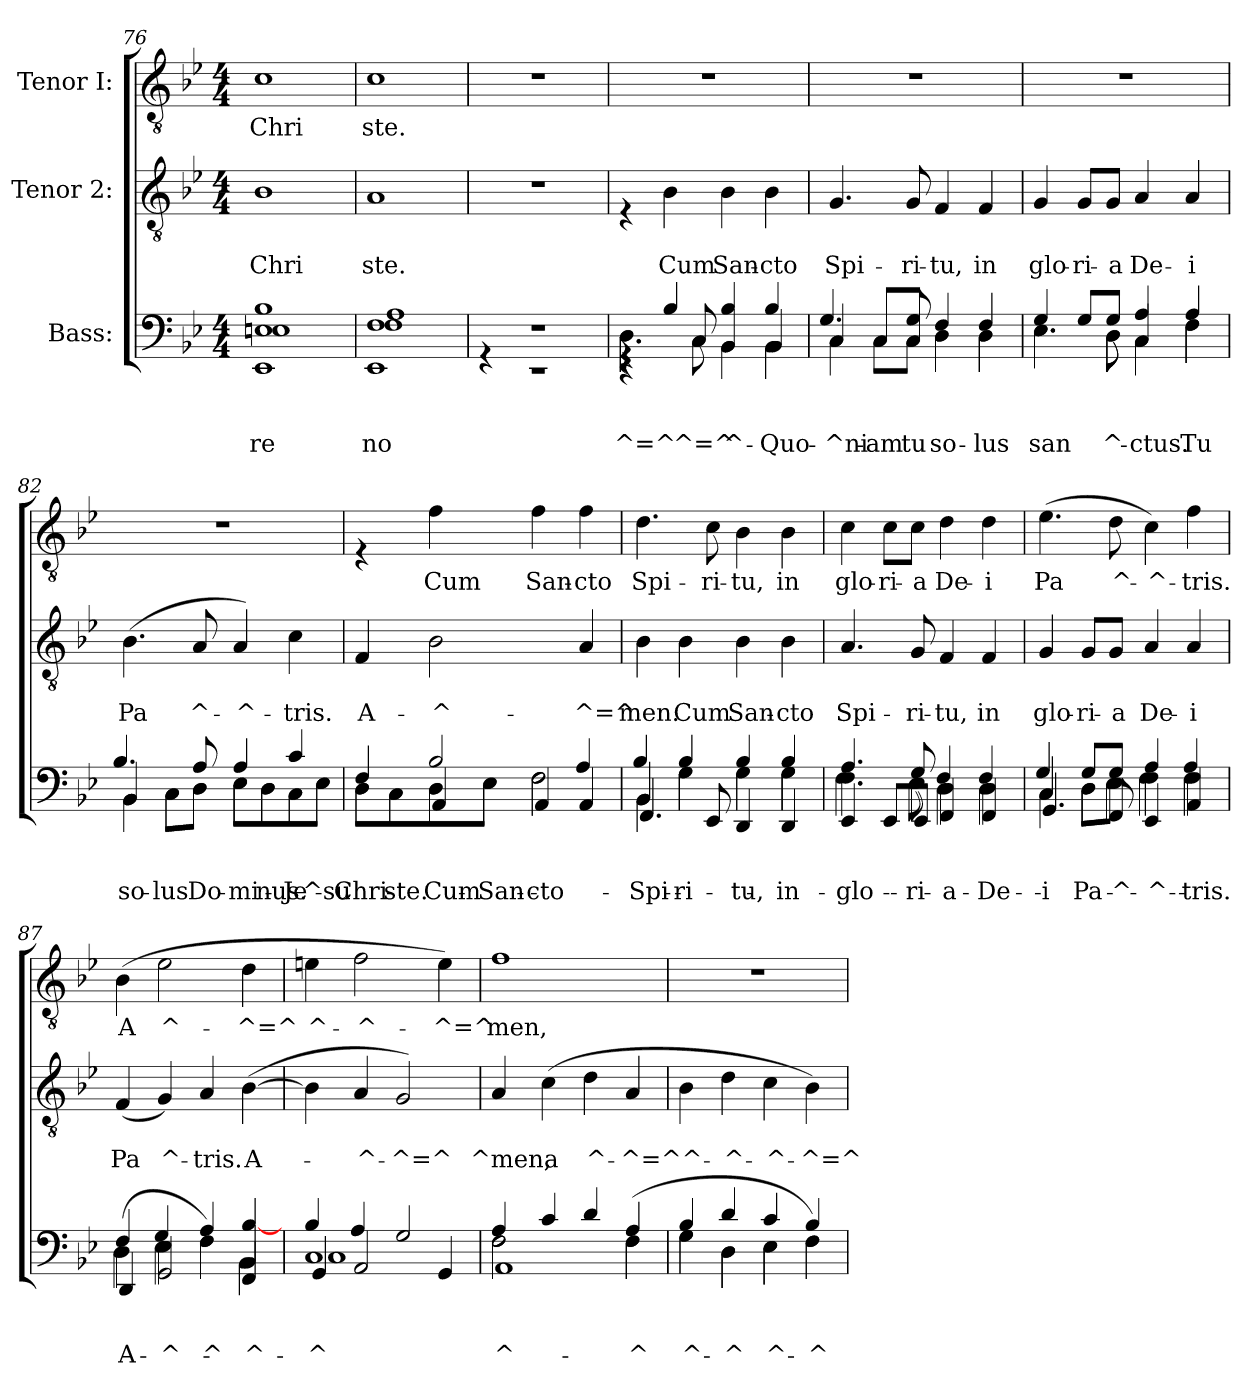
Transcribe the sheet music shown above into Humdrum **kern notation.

**kern	**text	**text	**text	**kern	**text	**text	**kern	**text
*part3	*part3	*part3	*part3	*part2	*part2	*part2	*part1	*part1
*staff3	*staff3	*staff3	*staff3	*staff2	*staff2	*staff2	*staff1	*staff1
*I"Bass:	*	*	*	*I"Tenor 2:	*	*	*I"Tenor I:	*
*clefF4	*	*	*	*clefGv2	*	*	*clefGv2	*
*k[b-e-]	*	*	*	*k[b-e-]	*	*	*k[b-e-]	*
*B-:	*	*	*	*B-:	*	*	*B-:	*
*M4/4	*	*	*	*M4/4	*	*	*M4/4	*
=76	=76	=76	=76	=76	=76	=76	=76	=76
!	!	!	!LO:LY:b	!	!	!LO:LY:b	!	!LO:LY:b
*^	*	*	*	*	*	*	*	*
*	*^	*	*	*	*	*	*	*	*
*	*	*^	*	*	*	*	*	*	*	*
1En	1EE-	1B-	1En	.	.	-re	1B-	.	-Chri	1c	Chri
=77	=77	=77	=77	=77	=77	=77	=77	=77	=77	=77	=77
!	!	!	!	!	!	!LO:LY:b	!	!	!LO:LY:b	!	!LO:LY:b
1F	1EE-	1A	1F	.	.	no	1A	.	ste.	1c	ste.
=78	=78	=78	=78	=78	=78	=78	=78	=78	=78	=78	=78
4rGG	1rEE	1r	1r	.	.	.	1r	.	.	1r	.
2.ryy	.	.	.	.	.	.	.	.	.	.	.
=79	=79	=79	=79	=79	=79	=79	=79	=79	=79	=79	=79
!	!	!	!	!	!	!LO:LY:b	!	!	!	!	!
4.D\	4rEE	4rGG	4.D\	.	.	^=^	4rE	.	.	1r	.
!	!	!	!	!	!	!	!	!	!LO:LY:b	!	!
.	4B-/	2.ryy	.	.	.	.	4B-\	.	Cum	.	.
!	!	!	!	!	!	!LO:LY:b	!	!	!	!	!
8C/	.	.	8C\	.	.	^=^	.	.	.	.	.
!	!	!	!	!	!	!LO:LY:b	!	!	!LO:LY:b	!	!
4B-/	4BB-\	.	4BB-/	.	.	-^-	4B-\	.	San-	.	.
!	!	!	!	!	!	!LO:LY:b	!	!	!LO:LY:b	!	!
4B-/	4BB-/	.	4BB-\	.	.	Quo-	4B-\	.	-cto	.	.
=80	=80	=80	=80	=80	=80	=80	=80	=80	=80	=80	=80
!	!	!	!	!	!	!LO:LY:b	!	!	!LO:LY:b	!	!
*	*	*v	*v	*	*	*	*	*	*	*	*
4C/	4.G/	4C\	.	.	-^ni-	4.G/	.	Spi-	1r	.
!	!	!	!	!	!LO:LY:b	!	!	!	!	!
8C\L	.	8C/L	.	.	-am	.	.	.	.	.
!	!	!	!	!	!LO:LY:b	!	!	!LO:LY:b	!	!
8C\J	8G/	8C/J	.	.	tu	8G/	.	-ri-	.	.
!	!	!	!	!	!LO:LY:b	!	!	!LO:LY:b	!	!
4F/	4D\	4D\	.	.	-so-	4F/	.	-tu,	.	.
!	!	!	!	!	!LO:LY:b	!	!	!LO:LY:b	!	!
4F/	4D\	4D\	.	.	lus	4F/	.	in	.	.
!!LO:LB:g=z
=81	=81	=81	=81	=81	=81	=81	=81	=81	=81	=81
!	!	!	!	!	!LO:LY:b	!	!	!LO:LY:b	!	!
4.E-\	4G/	4.E-\	.	.	san	4G/	.	glo-	1r	.
!	!	!	!	!	!	!	!	!LO:LY:b	!	!
.	8G/L	.	.	.	.	8G/L	.	-ri-	.	.
!	!	!	!	!	!LO:LY:b	!	!	!LO:LY:b	!	!
8D\	8G/J	8D\	.	.	^-	8G/J	.	-a	.	.
!	!	!	!	!	!LO:LY:b	!	!	!LO:LY:b	!	!
4A/	4C\	4C/	.	.	ctus.	4A/	.	De-	.	.
!	!	!	!	!	!LO:LY:b	!	!	!LO:LY:b	!	!
4A/	4F\	4F\	.	.	-Tu	4A/	.	-i	.	.
=82	=82	=82	=82	=82	=82	=82	=82	=82	=82	=82
!	!	!	!	!	!LO:LY:b	!	!	!LO:LY:b	!	!
4BB-/	4.B-/	4BB-\	.	.	so-	(>4.B-\	.	Pa	1r	.
!	!	!	!	!	!LO:LY:b	!	!	!	!	!
8C\L	.	8C\L	.	.	-lus	.	.	.	.	.
!	!	!	!	!	!LO:LY:b	!	!	!LO:LY:b	!	!
8D\J	8A/	8D\J	.	.	Do-	8A/	.	^-	.	.
!	!	!	!	!	!LO:LY:b	!	!	!LO:LY:b	!	!
4A/	8E-\L	8E-\L	.	.	-mi-	4A/)	.	-^-	.	.
!	!	!	!	!	!LO:LY:b	!	!	!	!	!
.	8D\	8D\	.	.	-nus.	.	.	.	.	.
!	!	!	!	!	!LO:LY:b	!	!	!LO:LY:b	!	!
4c/	8C\	8C\	.	.	Je-	4c\	.	-tris.	.	.
!	!	!	!	!	!LO:LY:b	!	!	!	!	!
.	8E-\J	8E-\J	.	.	-^su-	.	.	.	.	.
=83	=83	=83	=83	=83	=83	=83	=83	=83	=83	=83
!	!	!	!	!	!LO:LY:b	!	!	!LO:LY:b	!	!
*	*	*^	*	*	*	*	*	*	*	*
8D\L	4F/	8D\L	4ryy	.	.	-Chri	4F/	.	A-	4rE	.
!	!	!	!	!	!	!LO:LY:b	!	!	!	!	!
8C\	.	8C\	.	.	.	ste.	.	.	.	.	.
!	!	!	!	!	!	!LO:LY:b	!	!	!LO:LY:b	!	!LO:LY:b
8D\	4AA/	8D\	2B-/	.	.	Cum	2B-\	.	-^-	4f\	Cum
!	!	!	!	!	!	!LO:LY:b	!	!	!	!	!
8E-\J	.	8E-\J	.	.	.	San-	.	.	.	.	.
!	!	!	!	!	!	!LO:LY:b	!	!	!	!	!LO:LY:b
2F\	4AA/	2F\	.	.	.	-cto	.	.	.	4f\	San-
!	!	!	!	!	!	!	!	!	!LO:LY:b	!	!LO:LY:b
.	4AA/	.	4A/	.	.	.	4A/	.	-^=^	4f\	-cto
=84	=84	=84	=84	=84	=84	=84	=84	=84	=84	=84	=84
!	!	!	!	!	!	!LO:LY:b	!	!	!LO:LY:b	!	!LO:LY:b
4BB-/	4.FF/	4B-/	4BB-\	.	.	Spi-	4B-\	.	men.	4.d\	Spi-
!	!	!	!	!	!	!LO:LY:b	!	!	!LO:LY:b	!	!
4B-/	.	4G\	4G\	.	.	ri-	4B-\	.	Cum	.	.
!	!	!	!	!	!	!	!	!	!	!	!LO:LY:b
.	8EE-/	.	.	.	.	.	.	.	.	8c\	-ri-
!	!	!	!	!	!	!LO:LY:b	!	!	!LO:LY:b	!	!LO:LY:b
4DD/	4G\	4B-/	4G\	.	.	-tu,	4B-\	.	San-	4B-\	-tu,
!	!	!	!	!	!	!LO:LY:b	!	!	!LO:LY:b	!	!LO:LY:b
4DD/	4B-/	4G\	4G\	.	.	-in	4B-\	.	-cto	4B-\	in
=85	=85	=85	=85	=85	=85	=85	=85	=85	=85	=85	=85
!	!	!	!	!	!	!LO:LY:b	!	!	!LO:LY:b	!	!LO:LY:b
4.F\	4EE-/	4.A/	4.F\	.	.	glo-	4.A/	.	Spi-	4c\	glo-
!	!	!	!	!	!	!	!	!	!	!	!LO:LY:b
.	8EE-/L	.	.	.	.	.	.	.	.	8c\L	-ri-
!	!	!	!	!	!	!LO:LY:b	!	!	!LO:LY:b	!	!LO:LY:b
8E-\	8EE-/J	8G/	8E-\	.	.	-ri-	8G/	.	-ri-	8c\J	-a
!	!	!	!	!	!	!LO:LY:b	!	!	!LO:LY:b	!	!LO:LY:b
4FF/	4F/	4D\	4D\	.	.	-a	4F/	.	-tu,	4d\	De-
!	!	!	!	!	!	!LO:LY:b	!	!	!LO:LY:b	!	!LO:LY:b
4FF/	4F/	4D\	4D\	.	.	-De-	4F/	.	in	4d\	-i
!!LO:LB:g=z
=86	=86	=86	=86	=86	=86	=86	=86	=86	=86	=86	=86
!	!	!	!	!	!	!LO:LY:b	!	!	!LO:LY:b	!	!LO:LY:b
4C/	4.GG/	4G/	4C\	.	.	i	4G/	.	glo-	(>4.e-\	Pa
!	!	!	!	!	!	!LO:LY:b	!	!	!LO:LY:b	!	!
8G/L	.	8D\L	8D\L	.	.	-Pa	8G/L	.	-ri-	.	.
!	!	!	!	!	!	!LO:LY:b	!	!	!LO:LY:b	!	!LO:LY:b
8G/J	8FF/	8E-\J	8E-\J	.	.	^-	8G/J	.	-a	8d\	^-
!	!	!	!	!	!	!LO:LY:b	!	!	!LO:LY:b	!	!LO:LY:b
4EE-/	4F\	4A/	4F\	.	.	^-	4A/	.	De-	4c\)	-^-
!	!	!	!	!	!	!LO:LY:b	!	!	!LO:LY:b	!	!LO:LY:b
4AA/	4A/	4F\	4F\	.	.	-tris.	4A/	.	-i	4f\	-tris.
=87	=87	=87	=87	=87	=87	=87	=87	=87	=87	=87	=87
!	!	!	!	!	!	!LO:LY:b	!	!	!LO:LY:b	!	!LO:LY:b
(>4D\	4DD/	4F/	4D\	.	.	A	(<4F/	.	Pa	(>4B-\	A
!	!	!	!	!	!	!LO:LY:b	!	!	!LO:LY:b	!	!LO:LY:b
2GG/	4G/	4E-\	4E-\	.	.	^-	4G/)	.	^-	2e-\	^-
!	!	!	!	!	!	!LO:LY:b	!	!	!LO:LY:b	!	!
.	4A/	4F\)	4F\	.	.	^	4A/	.	-tris.	.	.
!	!	!	!	!	!	!LO:LY:b	!	!	!LO:LY:b	!	!LO:LY:b
4FF/	[<4B-/	4BB-\	4BB-/	.	.	-^-	(>[>4B-\	.	A-	4d\	-^=^
=88	=88	=88	=88	=88	=88	=88	=88	=88	=88	=88	=88
!	!	!	!	!	!	!LO:LY:b	!	!	!	!	!LO:LY:b
1C	4GG/	4B-/	1C	.	.	-^	4B-\]	.	.	4en\	^-
!	!	!	!	!	!	!	!	!	!LO:LY:b	!	!LO:LY:b
.	2AA/	4A/	.	.	.	.	4A/	.	-^-	2f\	-^-
!	!	!	!	!	!	!	!	!	!LO:LY:b	!	!
.	.	2G/	.	.	.	.	2G/)	.	-^=^	.	.
!	!	!	!	!	!	!	!	!	!	!	!LO:LY:b
.	4GG/	.	.	.	.	.	.	.	.	4e\)	-^=^
=89	=89	=89	=89	=89	=89	=89	=89	=89	=89	=89	=89
!	!	!	!	!	!	!LO:LY:b	!	!	!LO:LY:b	!	!LO:LY:b
2F\	1AA	4A/	2F\	.	.	^-	4A/	.	^men,	1f	men,
!	!	!	!	!	!	!	!	!	!LO:LY:b	!	!
.	.	4c/	.	.	.	.	(>4c\	.	a	.	.
!	!	!	!	!	!	!	!	!	!LO:LY:b	!	!
4ryy	.	4d/	4ryy	.	.	.	4d\	.	^-	.	.
!	!	!	!	!	!	!LO:LY:b	!	!	!LO:LY:b	!	!
4A/	.	(>4F\	4F\	.	.	-^	4A/	.	-^=^	.	.
=90	=90	=90	=90	=90	=90	=90	=90	=90	=90	=90	=90
!	!	!	!	!	!	!LO:LY:b	!	!	!LO:LY:b	!	!
*	*	*v	*v	*	*	*	*	*	*	*	*
4G\	4B-/	4G\	.	.	^-	4B-\	.	^-	1r	.
!	!	!	!	!	!LO:LY:b	!	!	!LO:LY:b	!	!
4d/	4D\	4D\	.	.	-^	4d\	.	-^-	.	.
!	!	!	!	!	!LO:LY:b	!	!	!LO:LY:b	!	!
4c/	4E-i\	4E-i\	.	.	-^-	4c\	.	-^-	.	.
!	!	!	!	!	!LO:LY:b	!	!	!LO:LY:b	!	!
4B-/	4F\	4F\)	.	.	^	4B-\)	.	-^=^	.	.
*v	*v	*v	*	*	*	*	*	*	*	*
=	=	=	=	=	=	=	=	=
*-	*-	*-	*-	*-	*-	*-	*-	*-
